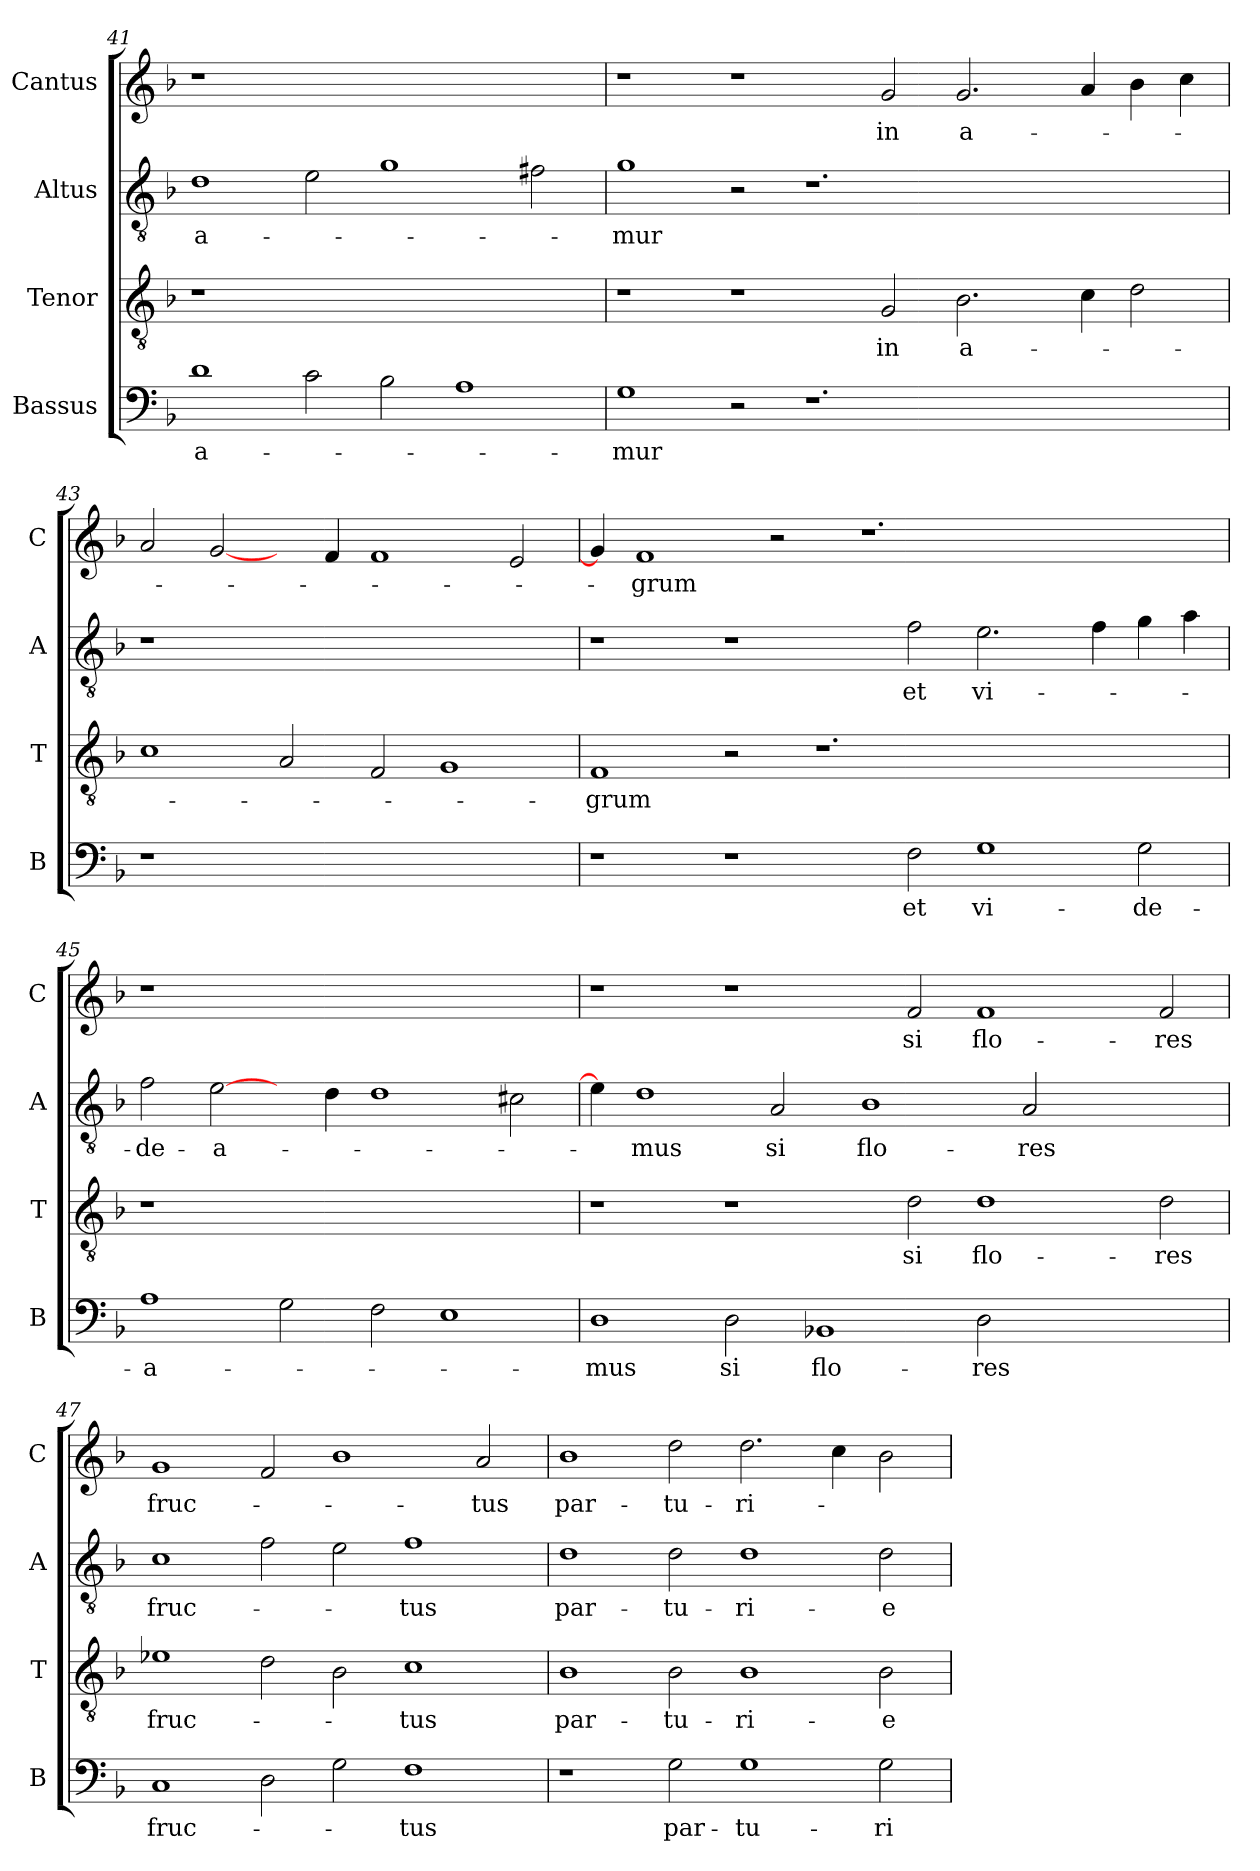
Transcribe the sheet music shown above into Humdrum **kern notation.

**kern	**text	**kern	**text	**kern	**text	**kern	**text
*part4	*part4	*part3	*part3	*part2	*part2	*part1	*part1
*staff4	*staff4	*staff3	*staff3	*staff2	*staff2	*staff1	*staff1
*I"Bassus	*	*I"Tenor	*	*I"Altus	*	*I"Cantus	*
*I'B	*	*I'T	*	*I'A	*	*I'C	*
!!LO:PB:g=z
*clefF4	*	*clefGv2	*	*clefGv2	*	*clefG2	*
*k[b-]	*	*k[b-]	*	*k[b-]	*	*k[b-]	*
*F:	*	*F:	*	*F:	*	*F:	*
=41	=41	=41	=41	=41	=41	=41	=41
1d\	-a-	1r	.	1d\	-a-	1r	.
2c\	.	1ryy	.	2e\	.	1ryy	.
2B-\	.	.	.	1g\	.	.	.
1A\	.	1ryy	.	.	.	1ryy	.
.	.	.	.	2f#X\	.	.	.
=42	=42	=42	=42	=42	=42	=42	=42
1G\	-mur	1r	.	1g\	-mur	1r	.
2r	.	1r	.	2r	.	1r	.
1.r	.	.	.	1.r	.	.	.
.	.	2G/	in	.	.	2g/	in
.	.	2.B-\	a-	.	.	2.g/	a-
1ryy	.	.	.	1ryy	.	.	.
.	.	4c\	.	.	.	4a/	.
.	.	2d\	.	.	.	4b-\	.
.	.	.	.	.	.	4cc\	.
=43	=43	=43	=43	=43	=43	=43	=43
1r	.	1c\	.	1r	.	2a/	.
.	.	.	.	.	.	[2g/	.
1ryy	.	2A/	.	1ryy	.	4ryy	.
.	.	.	.	.	.	4f/	.
.	.	2F/	.	.	.	1f/	.
1ryy	.	1G/	.	1ryy	.	.	.
.	.	.	.	.	.	2e/	.
=44	=44	=44	=44	=44	=44	=44	=44
1r	.	1F/	-grum	1r	.	4g/]	.
.	.	.	.	.	.	1f/	-grum
1r	.	2r	.	1r	.	.	.
.	.	.	.	.	.	2r	.
.	.	1.r	.	.	.	.	.
.	.	.	.	.	.	1.r	.
2F\	et	.	.	2f\	et	.	.
1G\	vi-	.	.	2.e\	vi-	.	.
.	.	1ryy	.	.	.	.	.
.	.	.	.	4f\	.	2.ryy	.
2G\	-de-	.	.	4g\	.	.	.
.	.	.	.	4a\	.	.	.
!!LO:LB:g=z
=45	=45	=45	=45	=45	=45	=45	=45
1A\	-a-	1r	.	2f\	-de-	1r	.
.	.	.	.	[2e\	-a-	.	.
2G\	.	1ryy	.	4ryy	.	1ryy	.
.	.	.	.	4d\	.	.	.
2F\	.	.	.	1d\	.	.	.
1E\	.	1ryy	.	.	.	1ryy	.
.	.	.	.	2c#X\	.	.	.
=46	=46	=46	=46	=46	=46	=46	=46
1D\	-mus	1r	.	4e\]	.	1r	.
.	.	.	.	1d\	-mus	.	.
2D\	si	1r	.	.	.	1r	.
.	.	.	.	2A/	si	.	.
1BB-X/	flo-	.	.	.	.	.	.
.	.	.	.	1B-\	flo-	.	.
.	.	2d\	si	.	.	2f/	si
2D\	-res	1d\	flo-	.	.	1f/	flo-
.	.	.	.	2A/	-res	.	.
1ryy	.	.	.	.	.	.	.
.	.	.	.	2.ryy	.	.	.
.	.	2d\	-res	.	.	2f/	-res
=47	=47	=47	=47	=47	=47	=47	=47
1C/	fruc-	1e-X\	fruc-	1c\	fruc-	1g/	fruc-
2D\	.	2d\	.	2f\	.	2f/	.
2G\	.	2B-\	.	2e\	.	1b-\	.
1F\	-tus	1c\	-tus	1f\	-tus	.	.
.	.	.	.	.	.	2a/	-tus
=48	=48	=48	=48	=48	=48	=48	=48
1r	.	1B-\	par-	1d\	par-	1b-\	par-
2G\	par-	2B-\	-tu-	2d\	-tu-	2dd\	-tu-
1G\	-tu-	1B-\	-ri-	1d\	-ri-	2.dd\	-ri-
.	.	.	.	.	.	4cc\	.
2G\	-ri-	2B-\	-e-	2d\	-e-	2b-\	.
=	=	=	=	=	=	=	=
*-	*-	*-	*-	*-	*-	*-	*-
